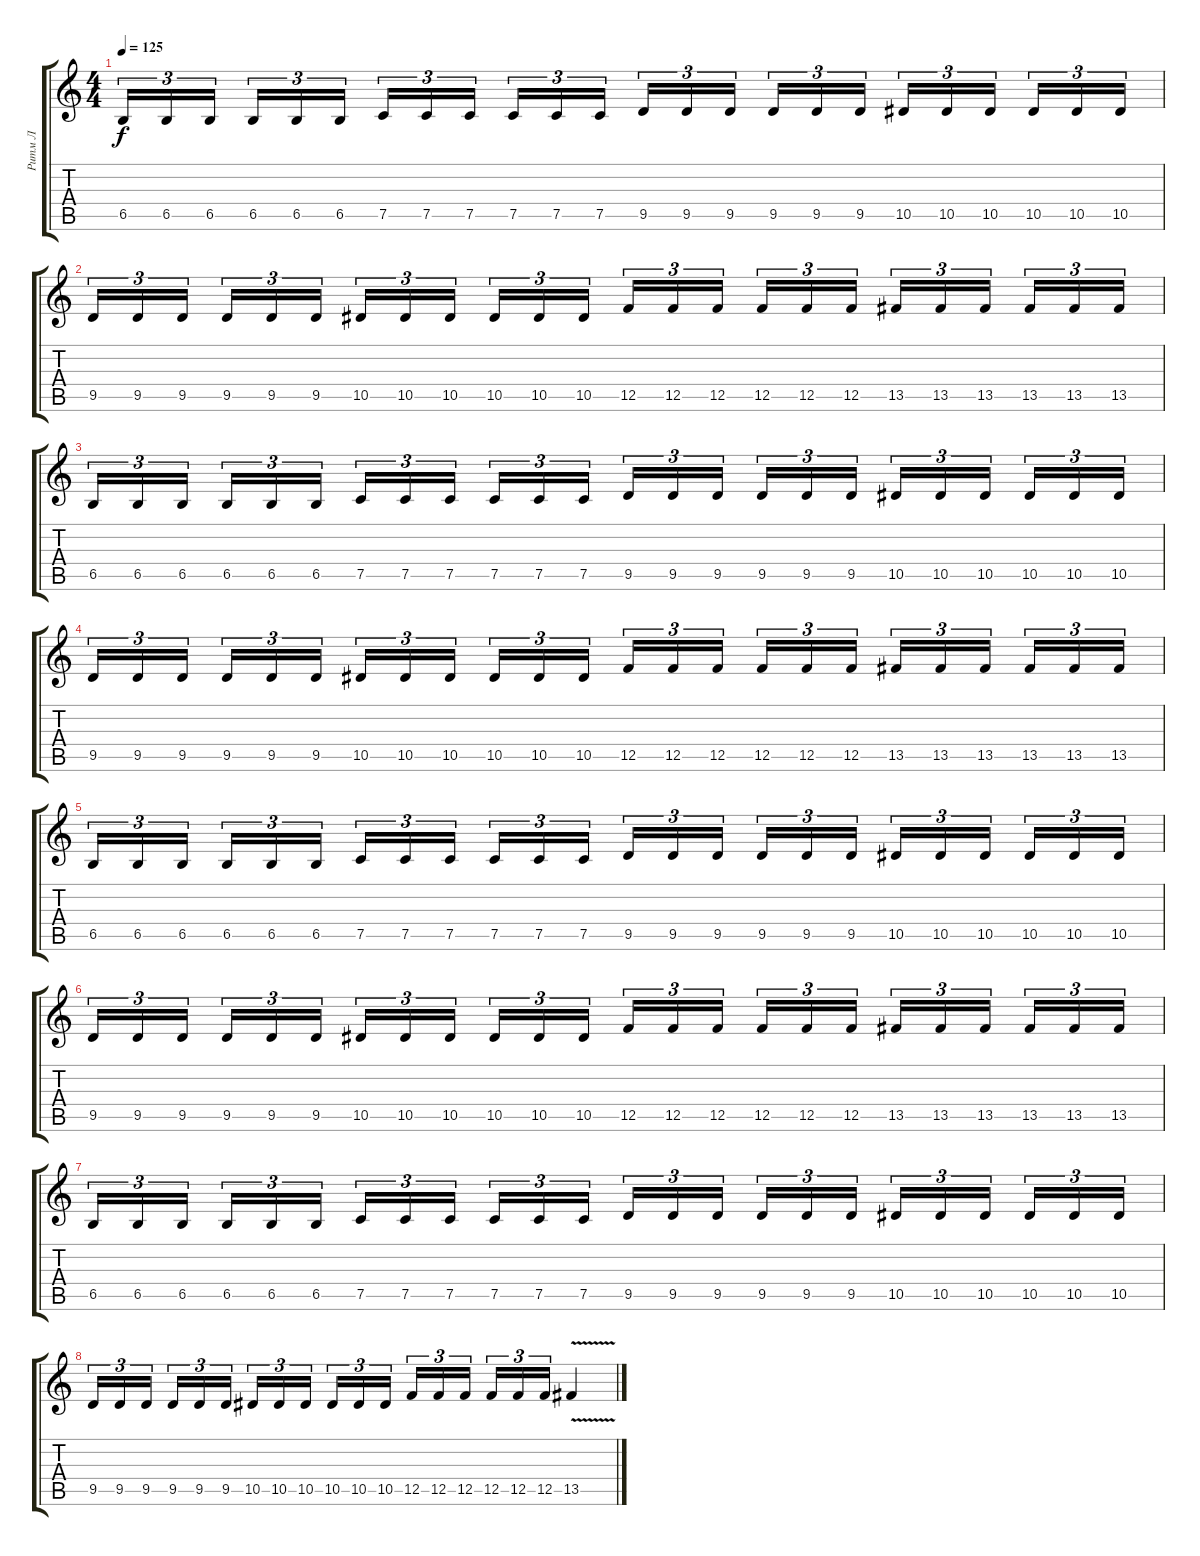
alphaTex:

\track ("Ритм Л" "Ритм Л") {instrument distortionguitar}
\staff {score tabs}
\tuning (C4 G3 Eb3 Bb2 F2 C2) {hide}
\ts (4 4)
\tempo 125
\clef g2
\ks c
6.5.16{tu (3 2) dy f} 6.5.16{tu (3 2)} 6.5.16{tu (3 2) beam splitsecondary} 6.5.16{tu (3 2)} 6.5.16{tu (3 2)} 6.5.16{tu (3 2)} 7.5.16{tu (3 2)} 7.5.16{tu (3 2)} 7.5.16{tu (3 2) beam splitsecondary} 7.5.16{tu (3 2)} 7.5.16{tu (3 2)} 7.5.16{tu (3 2)} 9.5.16{tu (3 2)} 9.5.16{tu (3 2)} 9.5.16{tu (3 2) beam splitsecondary} 9.5.16{tu (3 2)} 9.5.16{tu (3 2)} 9.5.16{tu (3 2)} 10.5.16{tu (3 2)} 10.5.16{tu (3 2)} 10.5.16{tu (3 2) beam splitsecondary} 10.5.16{tu (3 2)} 10.5.16{tu (3 2)} 10.5.16{tu (3 2)} |
9.5.16{tu (3 2)} 9.5.16{tu (3 2)} 9.5.16{tu (3 2) beam splitsecondary} 9.5.16{tu (3 2)} 9.5.16{tu (3 2)} 9.5.16{tu (3 2)} 10.5.16{tu (3 2)} 10.5.16{tu (3 2)} 10.5.16{tu (3 2) beam splitsecondary} 10.5.16{tu (3 2)} 10.5.16{tu (3 2)} 10.5.16{tu (3 2)} 12.5.16{tu (3 2)} 12.5.16{tu (3 2)} 12.5.16{tu (3 2) beam splitsecondary} 12.5.16{tu (3 2)} 12.5.16{tu (3 2)} 12.5.16{tu (3 2)} 13.5.16{tu (3 2)} 13.5.16{tu (3 2)} 13.5.16{tu (3 2) beam splitsecondary} 13.5.16{tu (3 2)} 13.5.16{tu (3 2)} 13.5.16{tu (3 2)} |
6.5.16{tu (3 2)} 6.5.16{tu (3 2)} 6.5.16{tu (3 2) beam splitsecondary} 6.5.16{tu (3 2)} 6.5.16{tu (3 2)} 6.5.16{tu (3 2)} 7.5.16{tu (3 2)} 7.5.16{tu (3 2)} 7.5.16{tu (3 2) beam splitsecondary} 7.5.16{tu (3 2)} 7.5.16{tu (3 2)} 7.5.16{tu (3 2)} 9.5.16{tu (3 2)} 9.5.16{tu (3 2)} 9.5.16{tu (3 2) beam splitsecondary} 9.5.16{tu (3 2)} 9.5.16{tu (3 2)} 9.5.16{tu (3 2)} 10.5.16{tu (3 2)} 10.5.16{tu (3 2)} 10.5.16{tu (3 2) beam splitsecondary} 10.5.16{tu (3 2)} 10.5.16{tu (3 2)} 10.5.16{tu (3 2)} |
9.5.16{tu (3 2)} 9.5.16{tu (3 2)} 9.5.16{tu (3 2) beam splitsecondary} 9.5.16{tu (3 2)} 9.5.16{tu (3 2)} 9.5.16{tu (3 2)} 10.5.16{tu (3 2)} 10.5.16{tu (3 2)} 10.5.16{tu (3 2) beam splitsecondary} 10.5.16{tu (3 2)} 10.5.16{tu (3 2)} 10.5.16{tu (3 2)} 12.5.16{tu (3 2)} 12.5.16{tu (3 2)} 12.5.16{tu (3 2) beam splitsecondary} 12.5.16{tu (3 2)} 12.5.16{tu (3 2)} 12.5.16{tu (3 2)} 13.5.16{tu (3 2)} 13.5.16{tu (3 2)} 13.5.16{tu (3 2) beam splitsecondary} 13.5.16{tu (3 2)} 13.5.16{tu (3 2)} 13.5.16{tu (3 2)} |
6.5.16{tu (3 2)} 6.5.16{tu (3 2)} 6.5.16{tu (3 2) beam splitsecondary} 6.5.16{tu (3 2)} 6.5.16{tu (3 2)} 6.5.16{tu (3 2)} 7.5.16{tu (3 2)} 7.5.16{tu (3 2)} 7.5.16{tu (3 2) beam splitsecondary} 7.5.16{tu (3 2)} 7.5.16{tu (3 2)} 7.5.16{tu (3 2)} 9.5.16{tu (3 2)} 9.5.16{tu (3 2)} 9.5.16{tu (3 2) beam splitsecondary} 9.5.16{tu (3 2)} 9.5.16{tu (3 2)} 9.5.16{tu (3 2)} 10.5.16{tu (3 2)} 10.5.16{tu (3 2)} 10.5.16{tu (3 2) beam splitsecondary} 10.5.16{tu (3 2)} 10.5.16{tu (3 2)} 10.5.16{tu (3 2)} |
9.5.16{tu (3 2)} 9.5.16{tu (3 2)} 9.5.16{tu (3 2) beam splitsecondary} 9.5.16{tu (3 2)} 9.5.16{tu (3 2)} 9.5.16{tu (3 2)} 10.5.16{tu (3 2)} 10.5.16{tu (3 2)} 10.5.16{tu (3 2) beam splitsecondary} 10.5.16{tu (3 2)} 10.5.16{tu (3 2)} 10.5.16{tu (3 2)} 12.5.16{tu (3 2)} 12.5.16{tu (3 2)} 12.5.16{tu (3 2) beam splitsecondary} 12.5.16{tu (3 2)} 12.5.16{tu (3 2)} 12.5.16{tu (3 2)} 13.5.16{tu (3 2)} 13.5.16{tu (3 2)} 13.5.16{tu (3 2) beam splitsecondary} 13.5.16{tu (3 2)} 13.5.16{tu (3 2)} 13.5.16{tu (3 2)} |
6.5.16{tu (3 2)} 6.5.16{tu (3 2)} 6.5.16{tu (3 2) beam splitsecondary} 6.5.16{tu (3 2)} 6.5.16{tu (3 2)} 6.5.16{tu (3 2)} 7.5.16{tu (3 2)} 7.5.16{tu (3 2)} 7.5.16{tu (3 2) beam splitsecondary} 7.5.16{tu (3 2)} 7.5.16{tu (3 2)} 7.5.16{tu (3 2)} 9.5.16{tu (3 2)} 9.5.16{tu (3 2)} 9.5.16{tu (3 2) beam splitsecondary} 9.5.16{tu (3 2)} 9.5.16{tu (3 2)} 9.5.16{tu (3 2)} 10.5.16{tu (3 2)} 10.5.16{tu (3 2)} 10.5.16{tu (3 2) beam splitsecondary} 10.5.16{tu (3 2)} 10.5.16{tu (3 2)} 10.5.16{tu (3 2)} |
9.5.16{tu (3 2)} 9.5.16{tu (3 2)} 9.5.16{tu (3 2) beam splitsecondary} 9.5.16{tu (3 2)} 9.5.16{tu (3 2)} 9.5.16{tu (3 2)} 10.5.16{tu (3 2)} 10.5.16{tu (3 2)} 10.5.16{tu (3 2) beam splitsecondary} 10.5.16{tu (3 2)} 10.5.16{tu (3 2)} 10.5.16{tu (3 2)} 12.5.16{tu (3 2)} 12.5.16{tu (3 2)} 12.5.16{tu (3 2) beam splitsecondary} 12.5.16{tu (3 2)} 12.5.16{tu (3 2)} 12.5.16{tu (3 2)} 13.5{v}.4
